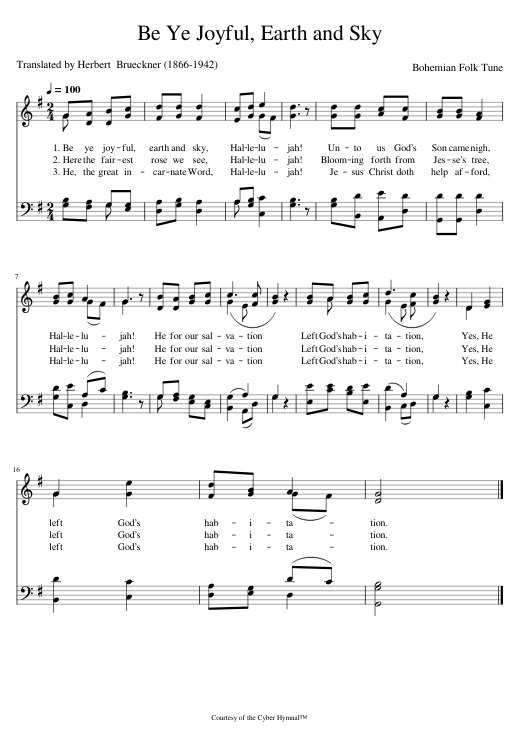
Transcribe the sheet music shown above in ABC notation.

X:1
%%score ( 1 2 ) ( 3 4 )
L:1/8
Q:1/4=100
M:2/4
I:linebreak $
K:G
V:1 treble
V:2 treble
V:3 bass
V:4 bass
V:1
 G[DA] [DB][Gc] | [Fd][Gd] [Fd]2 | [Ec][Gd] e2 | [Gd]3 z | [Gd][Gd] [Ac][Fc] | %5
 [GB][GB] [FA]2 |$ [GB][Gc] A2 | G3 z | [DB][DA] [GB][Gc] | c3 [Fc] | %10
 [GB]2 z2 | [GB]A [GB][Gc] | d3 [Fc] | [GB]2 z2 | D2 [EG]2 |$ %15
 G2 [Ge]2 | [Fd][GB] A2 | [DG]4 |] %18
V:2
 G x3 | x4 | x2 (GF) | x4 | x4 | %5
 x4 |$ x2 (GF) | G3 x | x4 | G2 E x | %10
 x4 | x A x2 | G2 E x | x4 | D2 x2 |$ %15
 G2 x2 | x2 (GF) | x4 |] %18
V:3
 [G,B,][F,A,] G,[E,G,] | [D,A,][G,B,] [D,A,]2 | A,[G,B,] [C,C]2 | [G,B,]3 z | [G,B,][B,,D] [A,,E][D,D] | %5
 [G,,D][G,,D] [D,D]2 |$ [G,D][C,E] (A,C) | [G,B,]3 z | G,[F,A,] [E,G,][C,E,] | ([B,,G,]2 A,2) | %10
 G,2 z2 | [E,E][CE] [B,D][E,E] | ([B,,D]2 A,2) | G,2 z2 | [G,B,]2 [C,C]2 |$ %15
 [B,,D]2 [C,C]2 | [D,A,][E,G,] (DC) | [G,,G,B,]4 |] %18
V:4
 x2 G, x | x4 | A, x3 | x4 | x4 | %5
 x4 |$ x2 D,2 | x4 | G, x3 | x2 (A,,D,) | %10
 G,2 x2 | x4 | x2 (C,D,) | G,2 x2 | x4 |$ %15
 x4 | x2 D,2 | x4 |] %18
